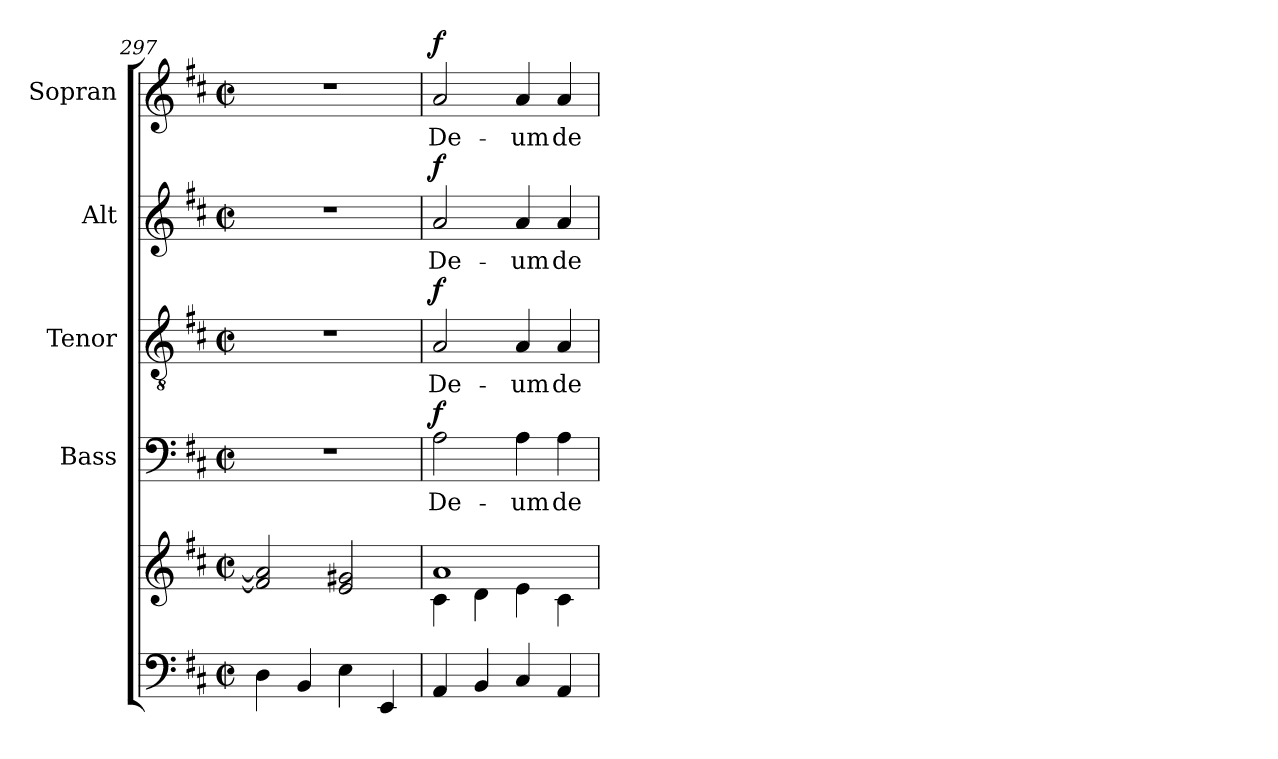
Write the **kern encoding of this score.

**kern	**kern	**kern	**text	**dynam	**kern	**text	**dynam	**kern	**text	**dynam	**kern	**text	**dynam
*part5	*part5	*part4	*part4	*part4	*part3	*part3	*part3	*part2	*part2	*part2	*part1	*part1	*part1
*staff6	*staff5	*staff4	*staff4	*staff4	*staff3	*staff3	*staff3	*staff2	*staff2	*staff2	*staff1	*staff1	*staff1
*	*	*I"Bass	*	*	*I"Tenor	*	*	*I"Alt	*	*	*I"Sopran	*	*
*	*	*I'B.	*	*	*I'T.	*	*	*I'A.	*	*	*I'S.	*	*
*clefF4	*clefG2	*clefF4	*	*	*clefGv2	*	*	*clefG2	*	*	*clefG2	*	*
*k[f#c#]	*k[f#c#]	*k[f#c#]	*	*	*k[f#c#]	*	*	*k[f#c#]	*	*	*k[f#c#]	*	*
*D:	*D:	*D:	*	*	*D:	*	*	*D:	*	*	*D:	*	*
*M2/2	*M2/2	*M2/2	*	*	*M2/2	*	*	*M2/2	*	*	*M2/2	*	*
*met(c|)	*met(c|)	*met(c|)	*	*	*met(c|)	*	*	*met(c|)	*	*	*met(c|)	*	*
=297	=297	=297	=297	=297	=297	=297	=297	=297	=297	=297	=297	=297	=297
4D\	2f#/] 2a/]	1r	.	.	1r	.	.	1r	.	.	1r	.	.
4BB/	.	.	.	.	.	.	.	.	.	.	.	.	.
4E\	2e/ 2g#X/	.	.	.	.	.	.	.	.	.	.	.	.
4EE/	.	.	.	.	.	.	.	.	.	.	.	.	.
=298	=298	=298	=298	=298	=298	=298	=298	=298	=298	=298	=298	=298	=298
*	*^	*	*	*	*	*	*	*	*	*	*	*	*
!	!	!	!	!LO:LY:b	!LO:DY:a	!	!LO:LY:b	!LO:DY:a	!	!LO:LY:b	!LO:DY:a	!	!LO:LY:b	!LO:DY:a
4AA/	1a	4c#\	2A\	De-	f	2A/	De-	f	2a/	De-	f	2a/	De-	f
4BB/	.	4d\	.	.	.	.	.	.	.	.	.	.	.	.
!	!	!	!	!LO:LY:b	!	!	!LO:LY:b	!	!	!LO:LY:b	!	!	!LO:LY:b	!
4C#/	.	4e\	4A\	-um	.	4A/	-um	.	4a/	-um	.	4a/	-um	.
!	!	!	!	!LO:LY:b	!	!	!LO:LY:b	!	!	!LO:LY:b	!	!	!LO:LY:b	!
4AA/	.	4c#\	4A\	de	.	4A/	de	.	4a/	de	.	4a/	de	.
*	*v	*v	*	*	*	*	*	*	*	*	*	*	*	*
=	=	=	=	=	=	=	=	=	=	=	=	=	=
*-	*-	*-	*-	*-	*-	*-	*-	*-	*-	*-	*-	*-	*-
